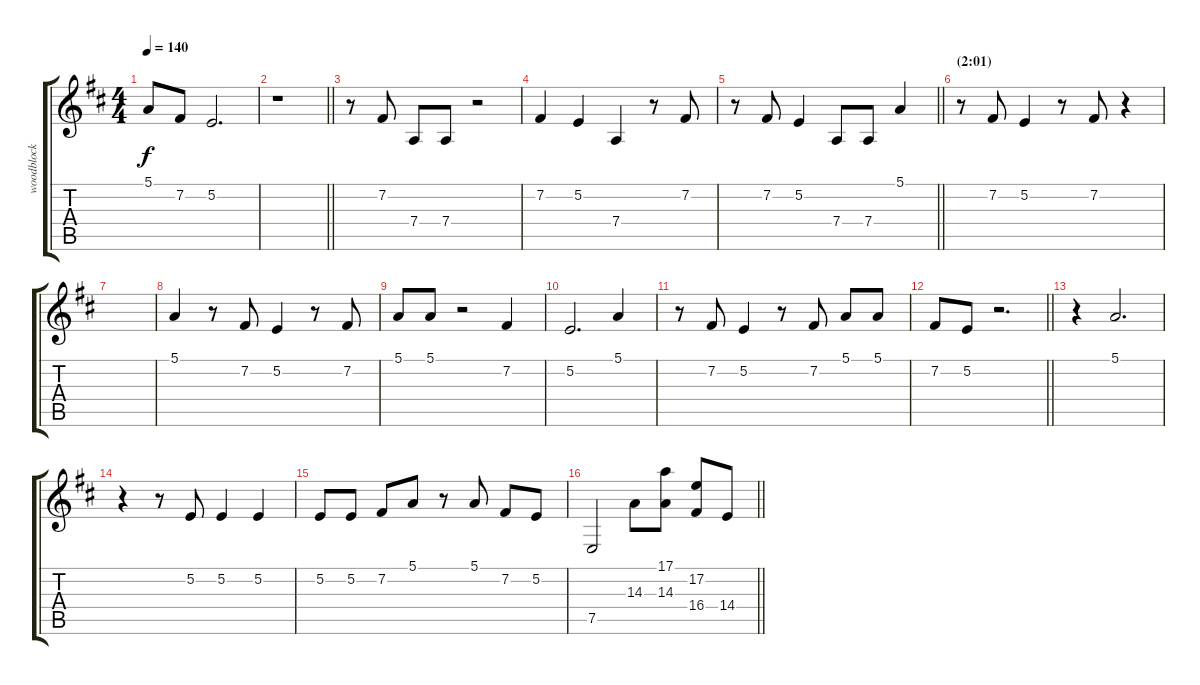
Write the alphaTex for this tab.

\track ("woodblock" "woodblock") {instrument tubularbells}
\staff {score tabs}
\tuning (E4 B3 G3 D3 A2 E2) {hide}
\ts (4 4)
\tempo 140
\clef g2
\ks d
5.1.8{dy f} 7.2.8 5.2.2{d} |
\barLineRight lightlight
r.1 |
r.8 7.2.8 7.4.8 7.4.8 r.2 |
7.2.4 5.2.4 7.4.4 r.8 7.2.8 |
\barLineRight lightlight
r.8 7.2.8 5.2.4 7.4.8 7.4.8 5.1.4 |
\section ("" "(2:01)")
r.8 7.2.8 5.2.4 r.8 7.2.8 r.4 |
|
5.1.4 r.8 7.2.8 5.2.4 r.8 7.2.8 |
5.1.8 5.1.8 r.2 7.2.4 |
5.2.2{d} 5.1.4 |
r.8 7.2.8 5.2.4 r.8 7.2.8 5.1.8 5.1.8 |
\barLineRight lightlight
7.2.8 5.2.8 r.2{d} |
r.4 5.1.2{d} |
r.4 r.8 5.2.8 5.2.4 5.2.4 |
5.2.8 5.2.8 7.2.8 5.1.8 r.8 5.1.8 7.2.8 5.2.8 |
\barLineRight lightlight
7.5.2 14.3.8 (17.1 14.3).8 (17.2 16.4).8 14.4.8
